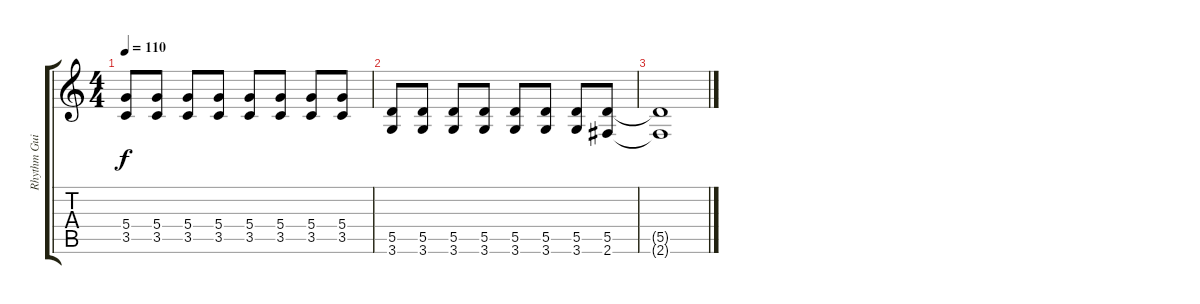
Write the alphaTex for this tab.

\track ("Rhythm Guitar" "Rhythm Gui") {instrument distortionguitar}
\staff {score tabs}
\tuning (E4 B3 G3 D3 A2 E2) {hide}
\ts (4 4)
\tempo 110
\clef g2
\ks c
(5.4 3.5).8{dy f} (5.4 3.5).8 (5.4 3.5).8 (5.4 3.5).8 (5.4 3.5).8 (5.4 3.5).8 (5.4 3.5).8 (5.4 3.5).8 |
(5.5 3.6).8 (5.5 3.6).8 (5.5 3.6).8 (5.5 3.6).8 (5.5 3.6).8 (5.5 3.6).8 (5.5 3.6).8 (5.5 2.6).8 |
(5.5{t} 2.6{t}).1
